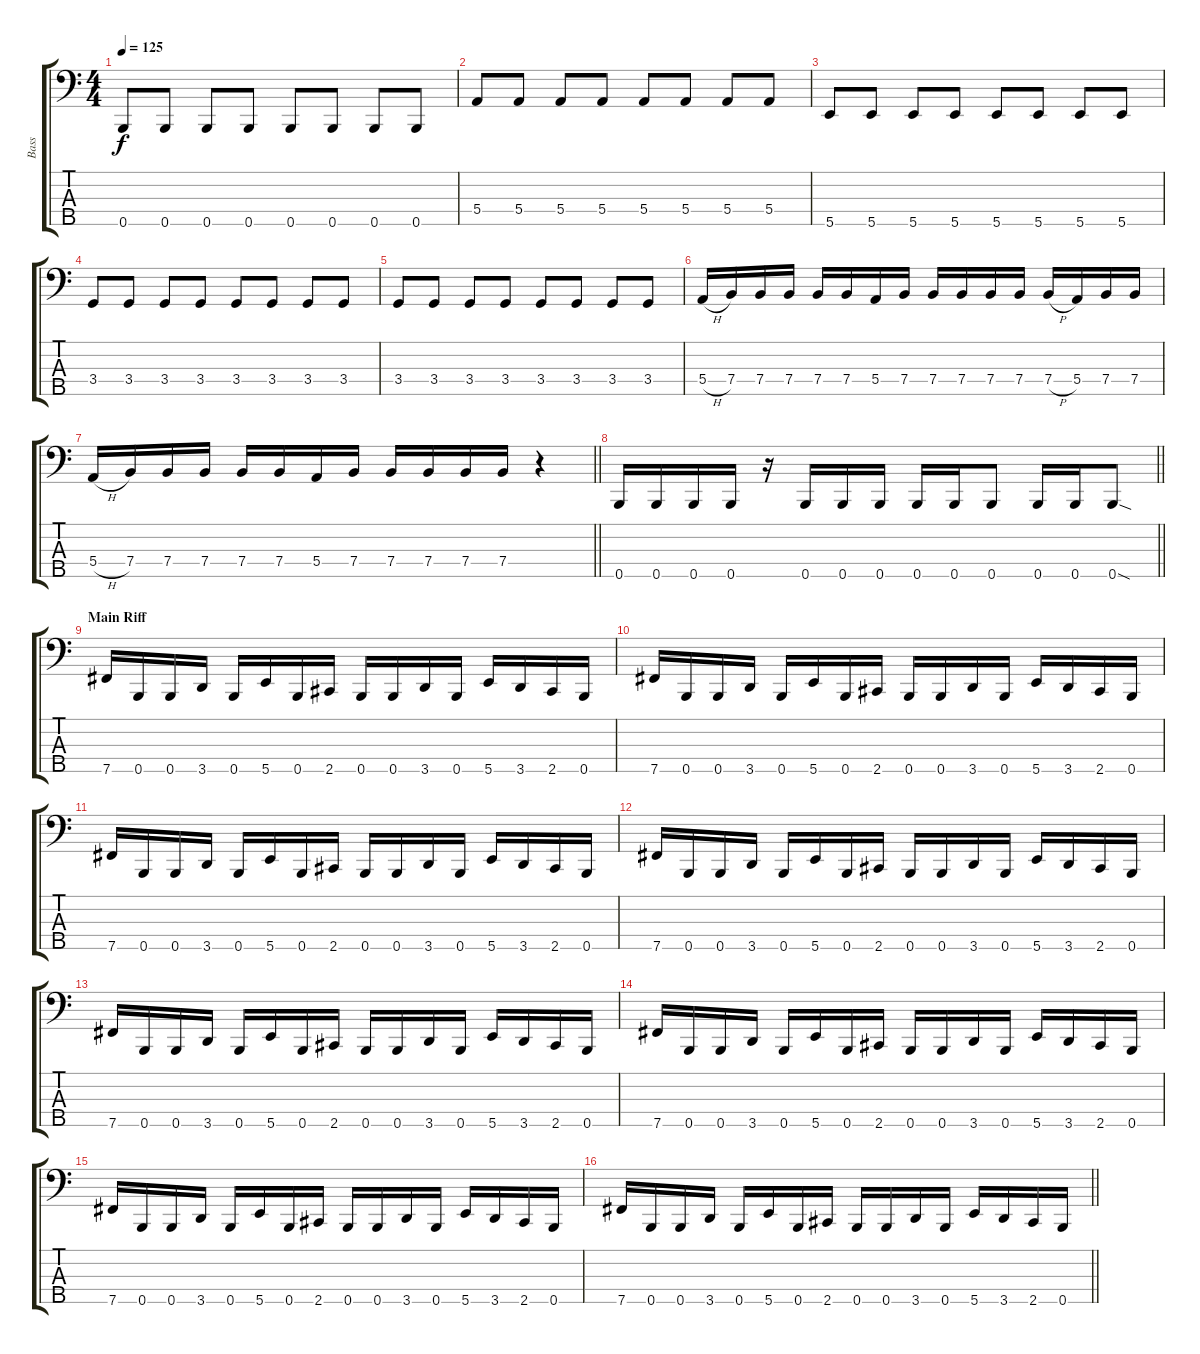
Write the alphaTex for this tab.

\track ("Bass" "Bass") {instrument electricbassfinger}
\staff {score tabs}
\tuning (G2 D2 A1 E1 B0) {hide}
\ts (4 4)
\tempo 125
\clef f4
\ks c
0.5.8{dy f} 0.5.8 0.5.8 0.5.8 0.5.8 0.5.8 0.5.8 0.5.8 |
5.4.8 5.4.8 5.4.8 5.4.8 5.4.8 5.4.8 5.4.8 5.4.8 |
5.5.8 5.5.8 5.5.8 5.5.8 5.5.8 5.5.8 5.5.8 5.5.8 |
3.4.8 3.4.8 3.4.8 3.4.8 3.4.8 3.4.8 3.4.8 3.4.8 |
3.4.8 3.4.8 3.4.8 3.4.8 3.4.8 3.4.8 3.4.8 3.4.8 |
5.4{h}.16 7.4.16 7.4.16 7.4.16 7.4.16 7.4.16 5.4.16 7.4.16 7.4.16 7.4.16 7.4.16 7.4.16 7.4{h}.16 5.4.16 7.4.16 7.4.16 |
\barLineRight lightlight
5.4{h}.16 7.4.16 7.4.16 7.4.16 7.4.16 7.4.16 5.4.16 7.4.16 7.4.16 7.4.16 7.4.16 7.4.16 r.4 |
\section ("" "")
\barLineRight lightlight
0.5.16 0.5.16 0.5.16 0.5.16 r.16 0.5.16 0.5.16 0.5.16 0.5.16 0.5.16 0.5.8 0.5.16 0.5.16 0.5{sod}.8 |
\section ("" "Main Riff")
7.5.16 0.5.16 0.5.16 3.5.16 0.5.16 5.5.16 0.5.16 2.5.16 0.5.16 0.5.16 3.5.16 0.5.16 5.5.16 3.5.16 2.5.16 0.5.16 |
7.5.16 0.5.16 0.5.16 3.5.16 0.5.16 5.5.16 0.5.16 2.5.16 0.5.16 0.5.16 3.5.16 0.5.16 5.5.16 3.5.16 2.5.16 0.5.16 |
7.5.16 0.5.16 0.5.16 3.5.16 0.5.16 5.5.16 0.5.16 2.5.16 0.5.16 0.5.16 3.5.16 0.5.16 5.5.16 3.5.16 2.5.16 0.5.16 |
7.5.16 0.5.16 0.5.16 3.5.16 0.5.16 5.5.16 0.5.16 2.5.16 0.5.16 0.5.16 3.5.16 0.5.16 5.5.16 3.5.16 2.5.16 0.5.16 |
7.5.16 0.5.16 0.5.16 3.5.16 0.5.16 5.5.16 0.5.16 2.5.16 0.5.16 0.5.16 3.5.16 0.5.16 5.5.16 3.5.16 2.5.16 0.5.16 |
7.5.16 0.5.16 0.5.16 3.5.16 0.5.16 5.5.16 0.5.16 2.5.16 0.5.16 0.5.16 3.5.16 0.5.16 5.5.16 3.5.16 2.5.16 0.5.16 |
7.5.16 0.5.16 0.5.16 3.5.16 0.5.16 5.5.16 0.5.16 2.5.16 0.5.16 0.5.16 3.5.16 0.5.16 5.5.16 3.5.16 2.5.16 0.5.16 |
\barLineRight lightlight
7.5.16 0.5.16 0.5.16 3.5.16 0.5.16 5.5.16 0.5.16 2.5.16 0.5.16 0.5.16 3.5.16 0.5.16 5.5.16 3.5.16 2.5.16 0.5.16
